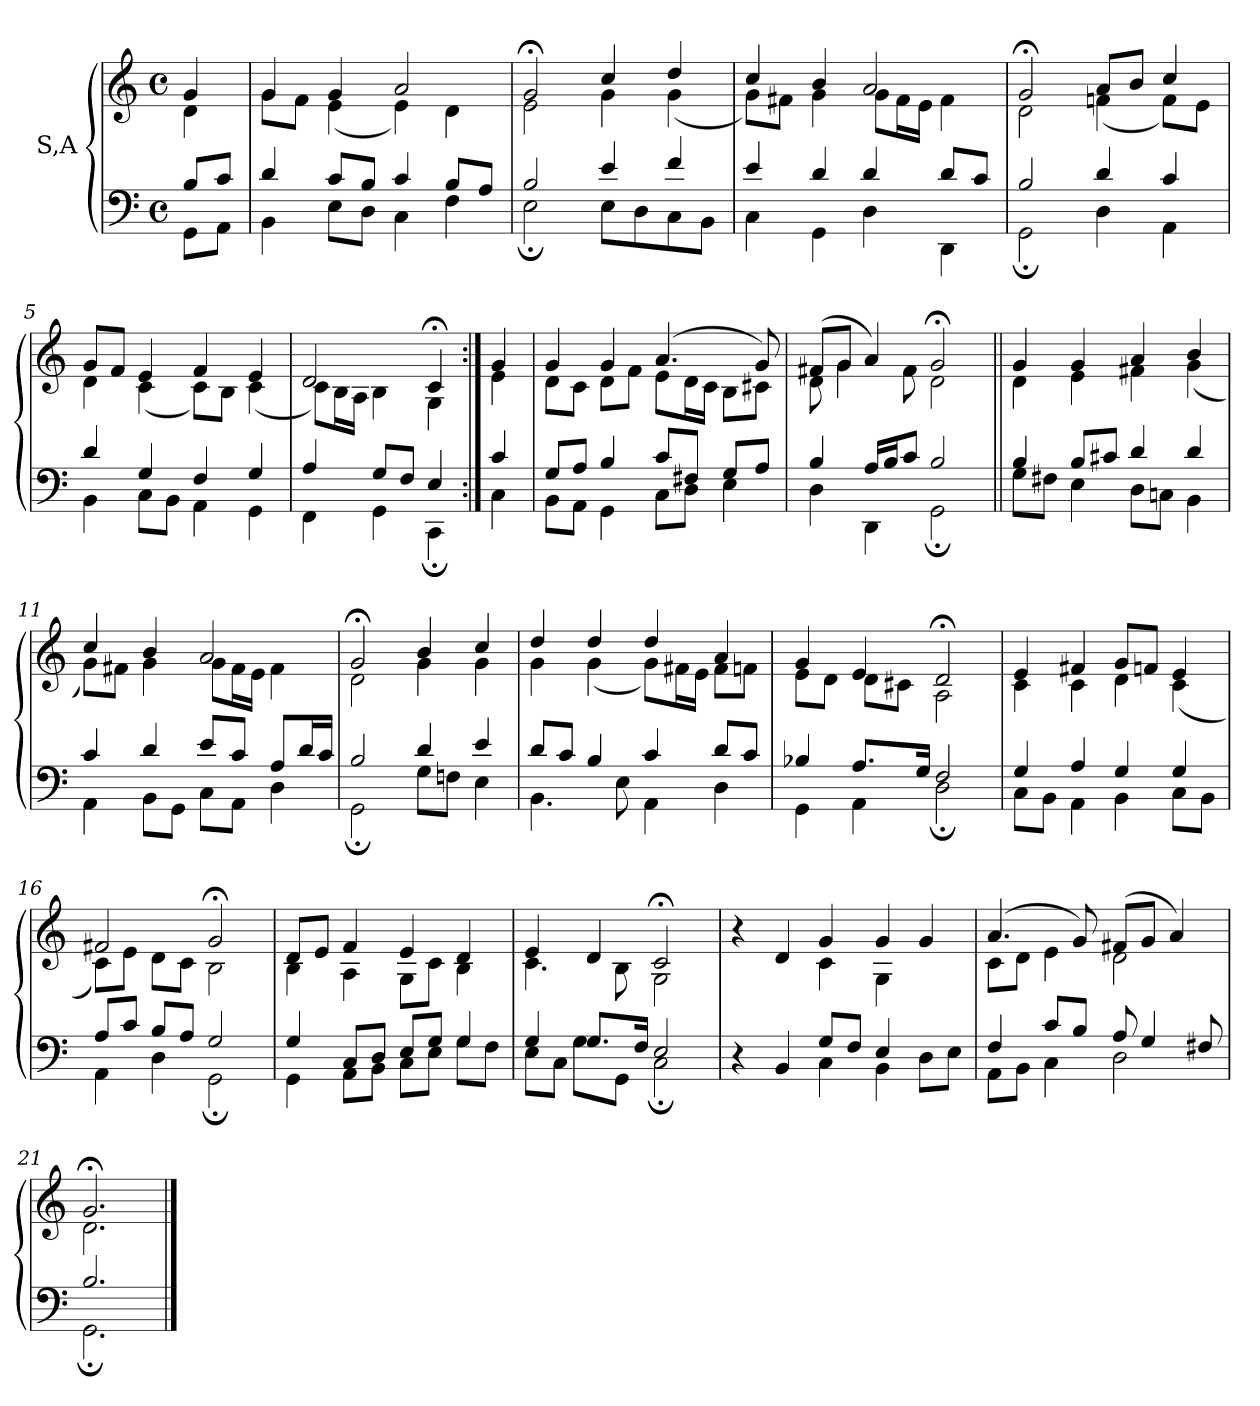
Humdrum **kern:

**kern	**kern
*part1	*part1
*staff2	*staff1
*I"S,A	*
!!LO:PB:g=z
*clefF4	*clefG2
*k[]	*k[]
*M4/4	*M4/4
*met(c)	*met(c)
=	=
*^	*^
8BL	8GGL	4g	4d
8cJ	8AAJ	.	.
=1	=1	=1	=1
4d	4BB	4g	8gL
.	.	.	8fJ
8cL	8EL	4g	(<4e
8BJ	8DJ	.	.
4c	4C	2a	4e)
8BL	4F	.	4d
8AJ	.	.	.
=2	=2	=2	=2
2B	2E;	2g;<	2e
4e	8EL	4cc	4g
.	8D	.	.
4f	8C	4dd	(<4g
.	8BBJ	.	.
=3	=3	=3	=3
4e	4C	4cc	8gL)
.	.	.	8f#XJ
4d	4GG	4b	4g
4d	4D	2a	8gL
.	.	.	16f#L
.	.	.	16eJJ
8dL	4DD	.	4f#
8cJ	.	.	.
=4	=4	=4	=4
2B	2GG;	2g;<	2d
4d	4D	8aL	(<4fn
.	.	8bJ	.
4c	4AA	4cc	8fL)
.	.	.	8eJ
!!LO:LB:g=z	!!
=5	=5	=5	=5
4d	4BB	8gL	4d
.	.	8fJ	.
4G	8CL	4e	(<4c
.	8BBJ	.	.
4F	4AA	4f	8cL)
.	.	.	8BJ
4G	4GG	4e	(<4c
=994	=994	=994	=994
4A	4FF	2d	8cL)
.	.	.	16BL
.	.	.	16AJJ
8GL	4GG	.	4B
8FJ	.	.	.
4E	4CC;	4c;<	4G
=995:|!	=995:|!	=995:|!	=995:|!
4c	4C	4g	4e
=8	=8	=8	=8
8GL	8BBL	4g	8dL
8AJ	8AAJ	.	8cJ
4B	4GG	4g	8dL
.	.	.	8fJ
8cL	8CL	(>4.a	8eL
8F#XJ	8DJ	.	16dL
.	.	.	16cJJ
8GL	4E	.	8BL
8AJ	.	8g)	8c#XJ
=9	=9	=9	=9
4B	4D	(>8f#XL	8d
.	.	8gJ	4g
16ALL	4DD	4a)	.
16BJ	.	.	.
8cJ	.	.	8f#
2B	2GG;	2g;<	2d
!!LO:LB:g=z	!!
=10||	=10||	=10||	=10||
4B	8GL	4g	4d
.	8F#XJ	.	.
8BL	4E	4g	4e
8c#XJ	.	.	.
4d	8DL	4a	4f#X
.	8CnJ	.	.
4d	4BB	4b	(<4g
=11	=11	=11	=11
4c	4AA	4cc	8gL)
.	.	.	8f#XJ
4d	8BBL	4b	4g
.	8GGJ	.	.
8eL	8CL	2a	8gL
8cJ	8AAJ	.	16f#L
.	.	.	16eJJ
8AL	4D	.	4f#
16dL	.	.	.
16cJJ	.	.	.
=12	=12	=12	=12
2B	2GG;	2g;<	2d
4d	8GL	4b	4g
.	8FnJ	.	.
4e	4E	4cc	4g
=13	=13	=13	=13
8dL	4.BB	4dd	4g
8cJ	.	.	.
4B	.	4dd	(<4g
.	8E	.	.
4c	4AA	4dd	8gL)
.	.	.	16f#XL
.	.	.	16eJJ
8dL	4D	4a	8f#L
8cJ	.	.	8fnJ
!!LO:LB:g=z	!!
=14	=14	=14	=14
4B-X	4GG	4g	8eL
.	.	.	8dJ
8.AL	4AA	4e	8dL
.	.	.	8c#XJ
16GJk	.	.	.
2F	2D;	2d;<	2A
=15	=15	=15	=15
4G	8CL	4e	4c
.	8BBJ	.	.
4A	4AA	4f#X	4c
4G	4BB	8gL	4d
.	.	8fnJ	.
4G	8CL	4e	(<4c
.	8BBJ	.	.
=16	=16	=16	=16
8AL	4AA	2f#X	8cL)
8cJ	.	.	8eJ
8BL	4D	.	8dL
8AJ	.	.	8cJ
2G	2GG;	2g;<	2B
=17	=17	=17	=17
4G	4GG	8dL	4B
.	.	8eJ	.
8CL	8AAL	4f	4A
8DJ	8BBJ	.	.
8EL	8CL	4e	8GL
8GJ	8EJ	.	8cJ
4G	8GL	4d	4B
.	8FJ	.	.
!!LO:LB:g=z	!!
=18	=18	=18	=18
4G	8EL	4e	4.c
.	8CJ	.	.
8.GL	8GL	4d	.
.	8GGJ	.	8B
16FJk	.	.	.
2E	2C;	2c;<	2G
=19	=19	=19	=19
*^	*^	*^	*^
4ryy	4ryy	4r	4ryy	4r	4ryy	4ryy	4ryy
2.ryy	2.ryy	4ryy	4BB	4ryy	4d	2.ryy	2.ryy
.	.	8GL	4C	4g	4c	.	.
.	.	8FJ	.	.	.	.	.
.	.	4E	4BB	4g	4G	.	.
4ryy	4ryy	8DL	4ryy	4g	4ryy	4ryy	4ryy
.	.	8EJ	.	.	.	.	.
*	*v	*v	*v	*	*	*	*
*	*	*	*v	*v	*v
=20	=20	=20	=20
4F	8AAL	(>4.a	8cL
.	8BBJ	.	8dJ
8cL	4C	.	4e
8BJ	.	8g)	.
8A	2D	(>8f#XL	2d
4G	.	8gJ	.
.	.	4a)	.
8F#X	.	.	.
=21	=21	=21	=21
2.B	2.GG;	2.g;<	2.d
*v	*v	*	*
*	*v	*v
==	==
*-	*-
